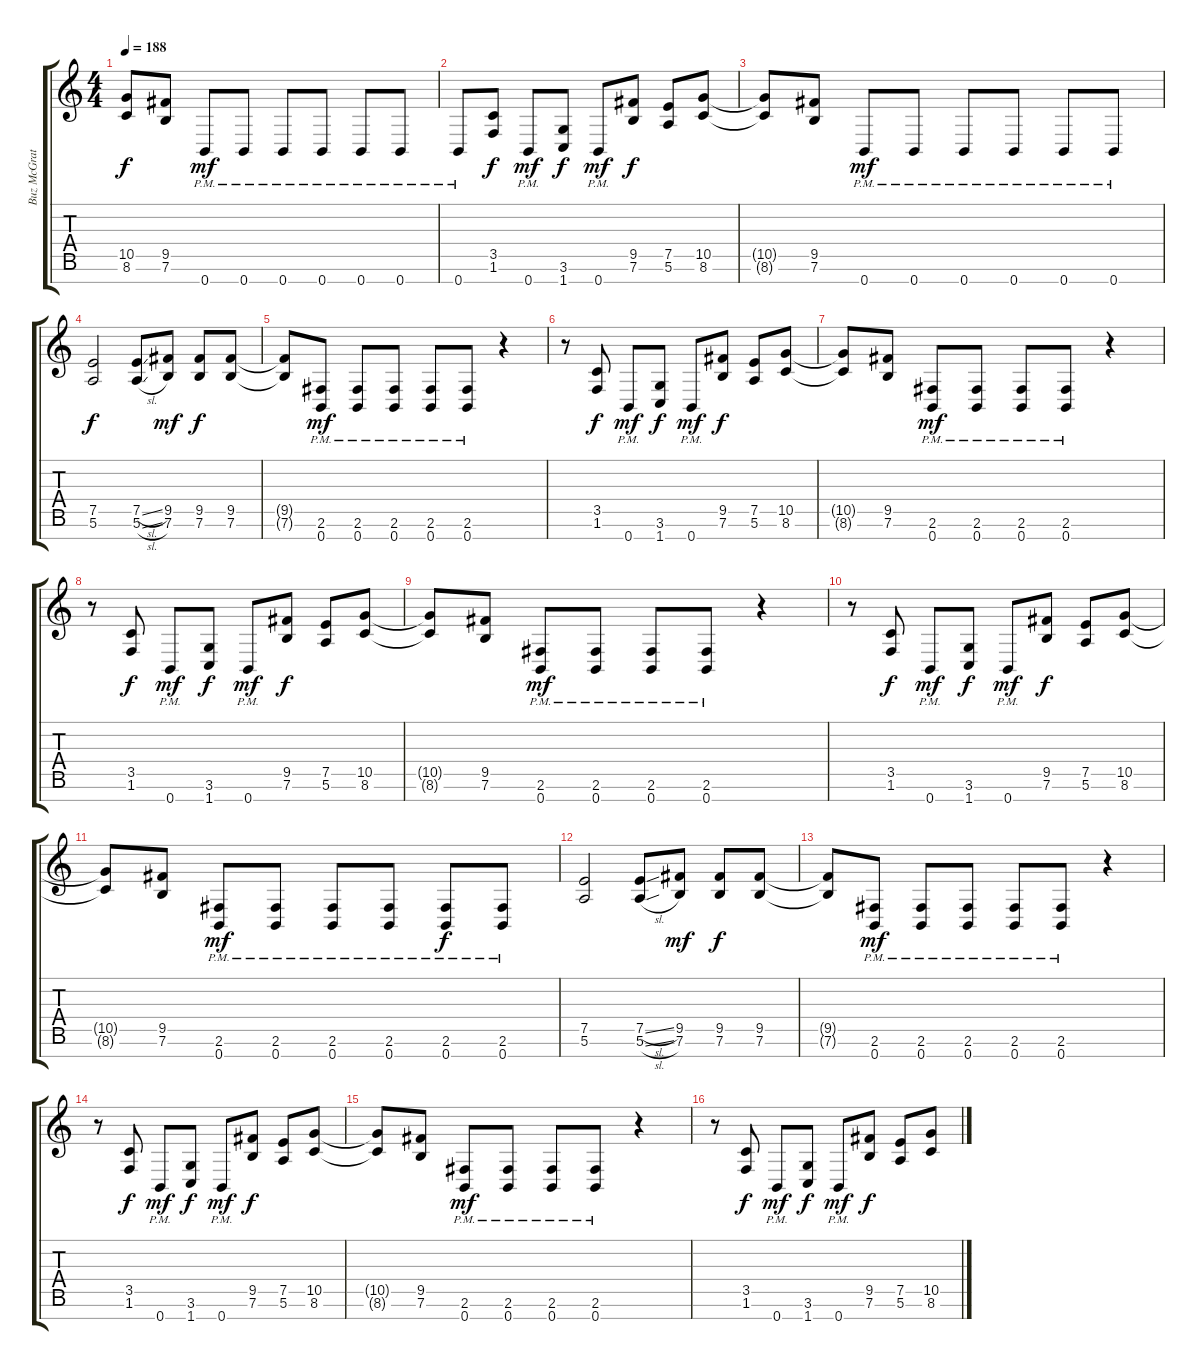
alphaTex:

\track ("Buz McGrath" "Buz McGrat") {instrument distortionguitar}
\staff {score tabs}
\tuning (E4 B3 G3 D3 A2 E2 B1) {hide}
\ts (4 4)
\tempo 188
\clef g2
\ks c
(10.5{t} 8.6{t}).8{dy f} (9.5 7.6).8 0.7{pm}.8{dy mf} 0.7{pm}.8 0.7{pm}.8 0.7{pm}.8 0.7{pm}.8 0.7{pm}.8 |
0.7{pm}.8 (3.5 1.6).8{dy f} 0.7{pm}.8{dy mf} (3.6 1.7).8{dy f} 0.7{pm}.8{dy mf} (9.5 7.6).8{dy f} (7.5 5.6).8 (10.5 8.6).8 |
(10.5{t} 8.6{t}).8 (9.5 7.6).8 0.7{pm}.8{dy mf} 0.7{pm}.8 0.7{pm}.8 0.7{pm}.8 0.7{pm}.8 0.7{pm}.8 |
(7.5 5.6).2{dy f} (7.5{sl} 5.6{sl}).8 (9.5 7.6).8{dy mf} (9.5 7.6).8{dy f} (9.5 7.6).8 |
(9.5{t} 7.6{t}).8 (2.6{pm} 0.7{pm}).8{dy mf} (2.6{pm} 0.7{pm}).8 (2.6{pm} 0.7{pm}).8 (2.6{pm} 0.7{pm}).8 (2.6{pm} 0.7{pm}).8 r.4 |
r.8 (3.5 1.6).8{dy f} 0.7{pm}.8{dy mf} (3.6 1.7).8{dy f} 0.7{pm}.8{dy mf} (9.5 7.6).8{dy f} (7.5 5.6).8 (10.5 8.6).8 |
(10.5{t} 8.6{t}).8 (9.5 7.6).8 (2.6{pm} 0.7{pm}).8{dy mf} (2.6{pm} 0.7{pm}).8 (2.6{pm} 0.7{pm}).8 (2.6{pm} 0.7{pm}).8 r.4 |
r.8 (3.5 1.6).8{dy f} 0.7{pm}.8{dy mf} (3.6 1.7).8{dy f} 0.7{pm}.8{dy mf} (9.5 7.6).8{dy f} (7.5 5.6).8 (10.5 8.6).8 |
(10.5{t} 8.6{t}).8 (9.5 7.6).8 (2.6{pm} 0.7{pm}).8{dy mf} (2.6{pm} 0.7{pm}).8 (2.6{pm} 0.7{pm}).8 (2.6{pm} 0.7{pm}).8 r.4 |
r.8 (3.5 1.6).8{dy f} 0.7{pm}.8{dy mf} (3.6 1.7).8{dy f} 0.7{pm}.8{dy mf} (9.5 7.6).8{dy f} (7.5 5.6).8 (10.5 8.6).8 |
(10.5{t} 8.6{t}).8 (9.5 7.6).8 (2.6{pm} 0.7{pm}).8{dy mf} (2.6{pm} 0.7{pm}).8 (2.6{pm} 0.7{pm}).8 (2.6{pm} 0.7{pm}).8 (2.6{pm} 0.7{pm}).8{dy f} (2.6{pm} 0.7{pm}).8 |
(7.5 5.6).2 (7.5{sl} 5.6{sl}).8 (9.5 7.6).8{dy mf} (9.5 7.6).8{dy f} (9.5 7.6).8 |
(9.5{t} 7.6{t}).8 (2.6{pm} 0.7{pm}).8{dy mf} (2.6{pm} 0.7{pm}).8 (2.6{pm} 0.7{pm}).8 (2.6{pm} 0.7{pm}).8 (2.6{pm} 0.7{pm}).8 r.4 |
r.8 (3.5 1.6).8{dy f} 0.7{pm}.8{dy mf} (3.6 1.7).8{dy f} 0.7{pm}.8{dy mf} (9.5 7.6).8{dy f} (7.5 5.6).8 (10.5 8.6).8 |
(10.5{t} 8.6{t}).8 (9.5 7.6).8 (2.6{pm} 0.7{pm}).8{dy mf} (2.6{pm} 0.7{pm}).8 (2.6{pm} 0.7{pm}).8 (2.6{pm} 0.7{pm}).8 r.4 |
r.8 (3.5 1.6).8{dy f} 0.7{pm}.8{dy mf} (3.6 1.7).8{dy f} 0.7{pm}.8{dy mf} (9.5 7.6).8{dy f} (7.5 5.6).8 (10.5 8.6).8
